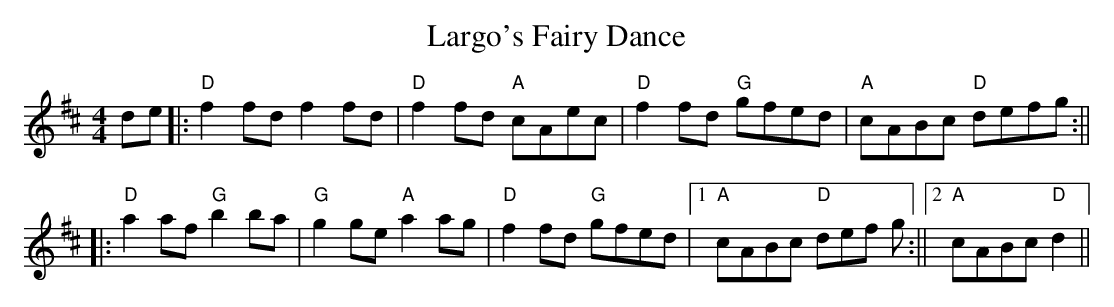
X:1
T:Largo's Fairy Dance
M:4/4
L:1/8
K:D
de|:"D"f2 fd f2 fd|"D"f2 fd "A"cAec|"D"f2 fd "G"gfed|"A"cABc "D"defg:||!
||:"D"a2 af "G"b2 ba|"G"g2 ge "A"a2 ag|"D"f2 fd "G"gfed|1 "A"cABc "D"def
g
:||2 "A"cABc"D"d2||
